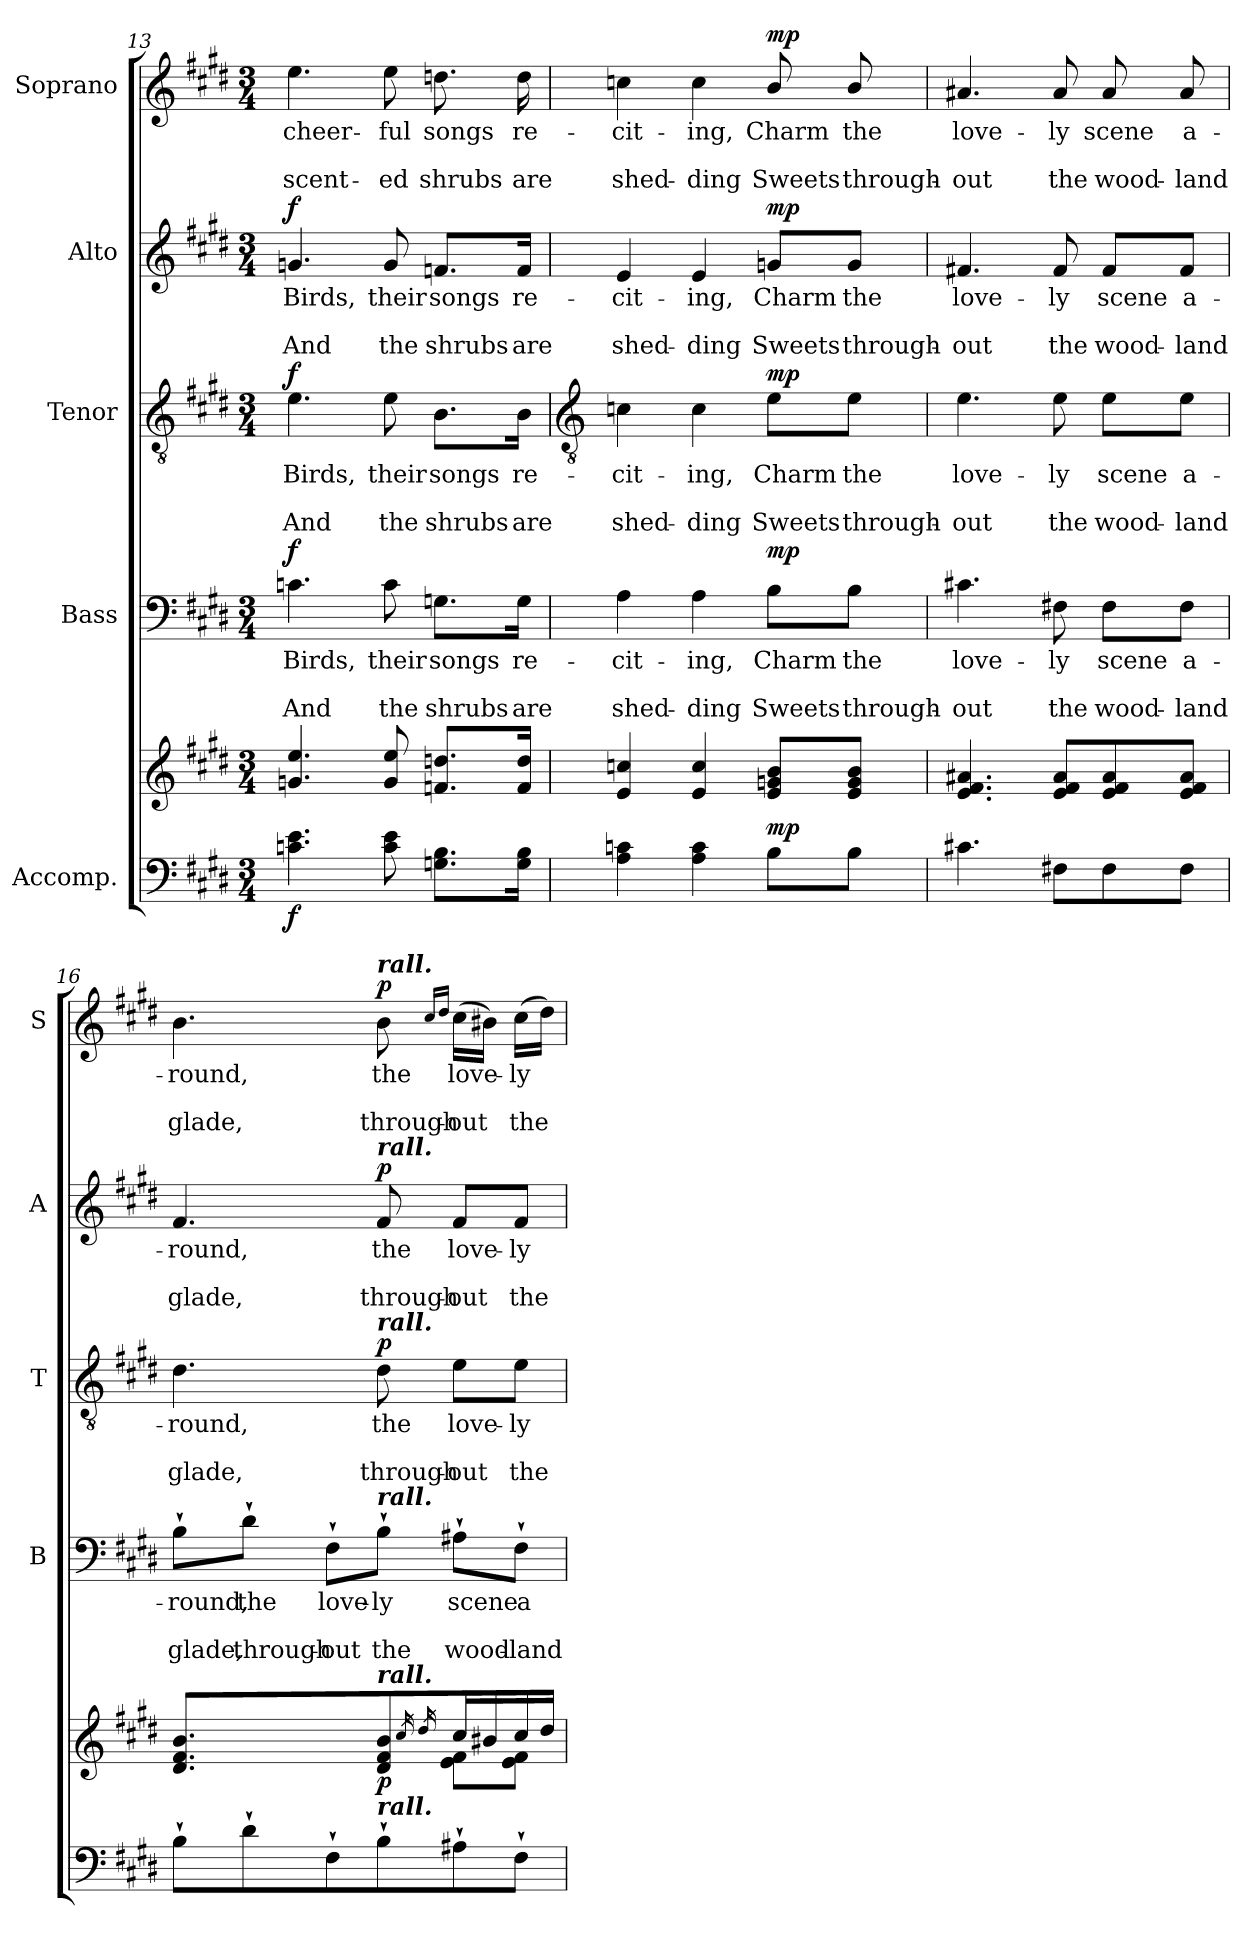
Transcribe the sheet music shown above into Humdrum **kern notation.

**kern	**kern	**dynam	**kern	**text	**text	**text	**dynam	**kern	**text	**text	**text	**dynam	**kern	**text	**text	**text	**dynam	**kern	**text	**text	**text	**dynam
*part5	*part5	*part5	*part4	*part4	*part4	*part4	*part4	*part3	*part3	*part3	*part3	*part3	*part2	*part2	*part2	*part2	*part2	*part1	*part1	*part1	*part1	*part1
*staff6	*staff5	*staff5/6	*staff4	*staff4	*staff4	*staff4	*staff4	*staff3	*staff3	*staff3	*staff3	*staff3	*staff2	*staff2	*staff2	*staff2	*staff2	*staff1	*staff1	*staff1	*staff1	*staff1
*I"Accomp.	*	*	*I"Bass	*	*	*	*	*I"Tenor	*	*	*	*	*I"Alto	*	*	*	*	*I"Soprano	*	*	*	*
*	*	*	*I'B	*	*	*	*	*I'T	*	*	*	*	*I'A	*	*	*	*	*I'S	*	*	*	*
*clefF4	*clefG2	*	*clefF4	*	*	*	*	*clefGv2	*	*	*	*	*clefG2	*	*	*	*	*clefG2	*	*	*	*
*k[f#c#g#d#]	*k[f#c#g#d#]	*	*k[f#c#g#d#]	*	*	*	*	*k[f#c#g#d#]	*	*	*	*	*k[f#c#g#d#]	*	*	*	*	*k[f#c#g#d#]	*	*	*	*
*E:	*E:	*	*E:	*	*	*	*	*E:	*	*	*	*	*E:	*	*	*	*	*E:	*	*	*	*
*M3/4	*M3/4	*	*M3/4	*	*	*	*	*M3/4	*	*	*	*	*M3/4	*	*	*	*	*M3/4	*	*	*	*
=13	=13	=13	=13	=13	=13	=13	=13	=13	=13	=13	=13	=13	=13	=13	=13	=13	=13	=13	=13	=13	=13	=13
*	*^	*	*	*	*	*	*	*	*	*	*	*	*	*	*	*	*	*	*	*	*	*
!	!	!LO:N:vis=1	!LO:DY:b=2	!	!LO:LY:b	!	!LO:LY:b	!LO:DY:b	!	!LO:LY:b	!	!LO:LY:b	!LO:DY:b	!	!LO:LY:b	!	!LO:LY:b	!LO:DY:b	!	!LO:LY:b	!	!LO:LY:b	!
4.cn\ 4.e\	4.gn/ 4.ee/	2.ryy	f	4.cn	Birds,	.	And	f	4.e	Birds,	.	And	f	4.gn	Birds,	.	And	f	4.ee	cheer-	.	-scent-	.
!	!	!	!	!	!LO:LY:b	!	!LO:LY:b	!	!	!LO:LY:b	!	!LO:LY:b	!	!	!LO:LY:b	!	!LO:LY:b	!	!	!LO:LY:b	!	!LO:LY:b	!
8c\ 8e\	8g/ 8ee/	.	.	8c	their	.	the	.	8e	their	.	the	.	8g	their	.	the	.	8ee	-ful	.	ed	.
!	!	!	!	!	!LO:LY:b	!	!LO:LY:b	!	!	!LO:LY:b	!	!LO:LY:b	!	!	!LO:LY:b	!	!LO:LY:b	!	!	!LO:LY:b	!	!LO:LY:b	!
8.Gn\ 8.B\L	8.fn/ 8.ddn/L	.	.	8.Gn\L	songs	.	shrubs	.	8.B\L	songs	.	shrubs	.	8.fn/L	songs	.	shrubs	.	8.ddn	songs	.	shrubs	.
!	!	!	!	!	!LO:LY:b	!	!LO:LY:b	!	!	!LO:LY:b	!	!LO:LY:b	!	!	!LO:LY:b	!	!LO:LY:b	!	!	!LO:LY:b	!	!LO:LY:b	!
16G\ 16B\J	16f/ 16dd/J	.	.	16G\Jk	re-	.	-are	.	16B\Jk	re-	.	-are	.	16f/Jk	re-	.	-are	.	16dd	re-	.	-are	.
!!LO:LB:g=z
=14	=14	=14	=14	=14	=14	=14	=14	=14	=14	=14	=14	=14	=14	=14	=14	=14	=14	=14	=14	=14	=14	=14	=14
*	*	*	*	*	*	*	*	*	*clefGv2	*	*	*	*	*	*	*	*	*	*	*	*	*	*
!	!	!LO:N:vis=1	!	!	!LO:LY:b	!	!LO:LY:b	!	!	!LO:LY:b	!	!LO:LY:b	!	!	!LO:LY:b	!	!LO:LY:b	!	!	!LO:LY:b	!	!LO:LY:b	!
4A 4cn	4e/ 4ccn/	2.ryy	.	4A	cit-	.	-shed-	.	4cn	cit-	.	-shed-	.	4e	cit-	.	-shed-	.	4ccn	cit-	.	-shed-	.
!	!	!	!	!	!LO:LY:b	!	!LO:LY:b	!	!	!LO:LY:b	!	!LO:LY:b	!	!	!LO:LY:b	!	!LO:LY:b	!	!	!LO:LY:b	!	!LO:LY:b	!
4A 4c	4e/ 4cc/	.	.	4A	-ing,	.	ding	.	4c	-ing,	.	ding	.	4e	-ing,	.	ding	.	4cc	-ing,	.	ding	.
!	!	!	!LO:DY:b	!	!LO:LY:b	!	!LO:LY:b	!LO:DY:b	!	!LO:LY:b	!	!LO:LY:b	!LO:DY:b	!	!LO:LY:b	!	!LO:LY:b	!LO:DY:b	!	!LO:LY:b	!	!LO:LY:b	!LO:DY:b
8BL	8e/ 8gn/ 8b/L	.	mp	8B\L	Charm	.	Sweets	mp	8e\L	Charm	.	Sweets	mp	8gn/L	Charm	.	Sweets	mp	8b/	Charm	.	Sweets	mp
!	!	!	!	!	!LO:LY:b	!	!LO:LY:b	!	!	!LO:LY:b	!	!LO:LY:b	!	!	!LO:LY:b	!	!LO:LY:b	!	!	!LO:LY:b	!	!LO:LY:b	!
8BJ	8e/ 8g/ 8b/J	.	.	8B\J	the	.	through-	.	8e\J	the	.	through-	.	8g/J	the	.	through-	.	8b/	the	.	through-	.
=15	=15	=15	=15	=15	=15	=15	=15	=15	=15	=15	=15	=15	=15	=15	=15	=15	=15	=15	=15	=15	=15	=15	=15
!	!	!LO:N:vis=1	!	!	!LO:LY:b	!	!LO:LY:b	!	!	!LO:LY:b	!	!LO:LY:b	!	!	!LO:LY:b	!	!LO:LY:b	!	!	!LO:LY:b	!	!LO:LY:b	!
4.c#X	4.e/ 4.f#/ 4.a#X/	2.ryy	.	4.c#X	-love-	.	-out	.	4.e	-love-	.	-out	.	4.f#X	-love-	.	-out	.	4.a#X	-love-	.	-out	.
!	!	!	!	!	!LO:LY:b	!	!LO:LY:b	!	!	!LO:LY:b	!	!LO:LY:b	!	!	!LO:LY:b	!	!LO:LY:b	!	!	!LO:LY:b	!	!LO:LY:b	!
8F#XL	8e/ 8f#/ 8a#/L	.	.	8F#X	ly	.	the	.	8e	ly	.	the	.	8f#	ly	.	the	.	8a#	ly	.	the	.
!	!	!	!	!	!LO:LY:b	!	!LO:LY:b	!	!	!LO:LY:b	!	!LO:LY:b	!	!	!LO:LY:b	!	!LO:LY:b	!	!	!LO:LY:b	!	!LO:LY:b	!
8F#	8e/ 8f#/ 8a#/	.	.	8F#\L	scene	.	wood-	.	8e\L	scene	.	wood-	.	8f#/L	scene	.	wood-	.	8a#	scene	.	wood-	.
!	!	!	!	!	!LO:LY:b	!	!LO:LY:b	!	!	!LO:LY:b	!	!LO:LY:b	!	!	!LO:LY:b	!	!LO:LY:b	!	!	!LO:LY:b	!	!LO:LY:b	!
8F#J	8e/ 8f#/ 8a#/J	.	.	8F#\J	-a-	.	-land	.	8e\J	-a-	.	-land	.	8f#/J	-a-	.	-land	.	8a#	-a-	.	-land	.
=16	=16	=16	=16	=16	=16	=16	=16	=16	=16	=16	=16	=16	=16	=16	=16	=16	=16	=16	=16	=16	=16	=16	=16
!	!	!	!	!	!LO:LY:b	!	!LO:LY:b	!	!	!LO:LY:b	!	!LO:LY:b	!	!	!LO:LY:b	!	!LO:LY:b	!	!	!LO:LY:b	!	!LO:LY:b	!
8B`L	4.d#/ 4.f#/ 4.b/	4ryy	.	8B`\L	round,	.	glade,	.	4.d#	round,	.	glade,	.	4.f#	round,	.	glade,	.	4.b	round,	.	glade,	.
!	!	!	!	!	!LO:LY:b	!	!LO:LY:b	!	!	!	!	!	!	!	!	!	!	!	!	!	!	!	!
8d#`	.	.	.	8d#`\J	the	.	through-	.	.	.	.	.	.	.	.	.	.	.	.	.	.	.	.
!	!	!	!	!	!LO:LY:b	!	!LO:LY:b	!	!	!	!	!	!	!	!	!	!	!	!	!	!	!	!
8F#`	.	4ryy	.	8F#`\L	-love-	.	-out	.	.	.	.	.	.	.	.	.	.	.	.	.	.	.	.
!	!	!	!	!	!	!	!	!	!	!	!	!	!	!	!	!	!	!	!LO:TX:a:Bi:t=rall.	!	!	!	!
!	!	!	!	!	!	!	!	!	!	!	!	!	!	!LO:TX:a:Bi:t=rall.	!	!	!	!	!	!	!	!	!
!	!	!	!	!	!	!	!	!	!LO:TX:a:Bi:t=rall.	!	!	!	!	!	!	!	!	!	!	!	!	!	!
!	!	!	!	!LO:TX:a:Bi:t=rall.	!	!	!	!	!	!	!	!	!	!	!	!	!	!	!	!	!	!	!
!	!LO:TX:a:Bi:t=rall.	!	!	!	!	!	!	!	!	!	!	!	!	!	!	!	!	!	!	!	!	!	!
!LO:TX:a:Bi:t=rall.	!	!	!	!	!	!	!	!	!	!	!	!	!	!	!	!	!	!	!	!	!	!	!
!	!	!	!LO:DY:b	!	!LO:LY:b	!	!LO:LY:b	!	!	!LO:LY:b	!	!LO:LY:b	!LO:DY:b	!	!LO:LY:b	!	!LO:LY:b	!LO:DY:b	!	!LO:LY:b	!	!LO:LY:b	!LO:DY:b
8B`	8d#/ 8f#/ 8b/L	.	p	8B`\J	ly	.	the	.	8d#	the	.	through-	p	8f#	the	.	through-	p	8b	the	.	through-	p
.	16qcc#L	.	.	.	.	.	.	.	.	.	.	.	.	.	.	.	.	.	16qcc#LL	.	.	.	.
.	16qdd#	.	.	.	.	.	.	.	.	.	.	.	.	.	.	.	.	.	16qdd#JJ	.	.	.	.
!	!	!	!	!	!LO:LY:b	!	!LO:LY:b	!	!	!LO:LY:b	!	!LO:LY:b	!	!	!LO:LY:b	!	!LO:LY:b	!	!	!LO:LY:b	!	!LO:LY:b	!
8A#X`	16cc#/	8e\ 8f#\L	.	8A#X`\L	scene	.	wood-	.	8e\L	-love-	.	-out	.	8f#/L	-love-	.	-out	.	(>16cc#LL	-love-	.	out	.
.	16b#X/	.	.	.	.	.	.	.	.	.	.	.	.	.	.	.	.	.	16b#XJJ)	.	.	.	.
!	!	!	!	!	!LO:LY:b	!	!LO:LY:b	!	!	!LO:LY:b	!	!LO:LY:b	!	!	!LO:LY:b	!	!LO:LY:b	!	!	!LO:LY:b	!	!LO:LY:b	!
8F#`J	16cc#/	8e\ 8f#\J	.	8F#`\J	-a-	.	-land	.	8e\J	ly	.	the	.	8f#/J	ly	.	the	.	(>16cc#LL	ly	.	the	.
.	16dd#/JJ	.	.	.	.	.	.	.	.	.	.	.	.	.	.	.	.	.	16dd#JJ)	.	.	.	.
*	*v	*v	*	*	*	*	*	*	*	*	*	*	*	*	*	*	*	*	*	*	*	*	*
=	=	=	=	=	=	=	=	=	=	=	=	=	=	=	=	=	=	=	=	=	=	=
*-	*-	*-	*-	*-	*-	*-	*-	*-	*-	*-	*-	*-	*-	*-	*-	*-	*-	*-	*-	*-	*-	*-
